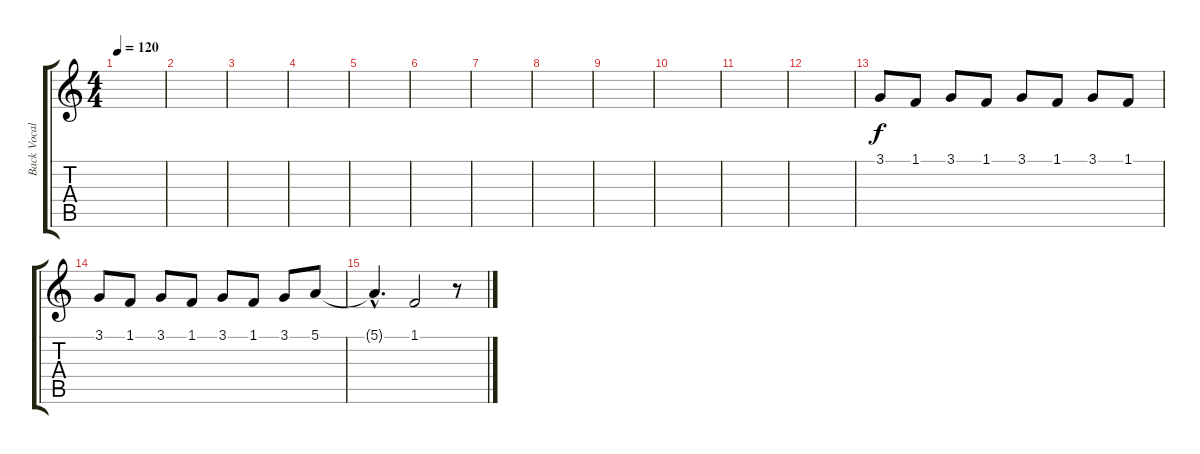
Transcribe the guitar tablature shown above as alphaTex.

\track ("Back Vocals" "Back Vocal") {instrument lead6voice}
\staff {score tabs}
\tuning (E4 B3 G3 D3 A2 E2) {hide}
\ts (4 4)
\tempo 120
\tempo 118
\tempo 120
\clef g2
\ks c
|
|
|
|
|
|
|
|
|
|
|
|
3.1.8 1.1.8 3.1.8 1.1.8 3.1.8 1.1.8 3.1.8 1.1.8 |
3.1.8 1.1.8 3.1.8 1.1.8 3.1.8 1.1.8 3.1.8 5.1.8 |
5.1{hac t}.4{d} 1.1.2 r.8
